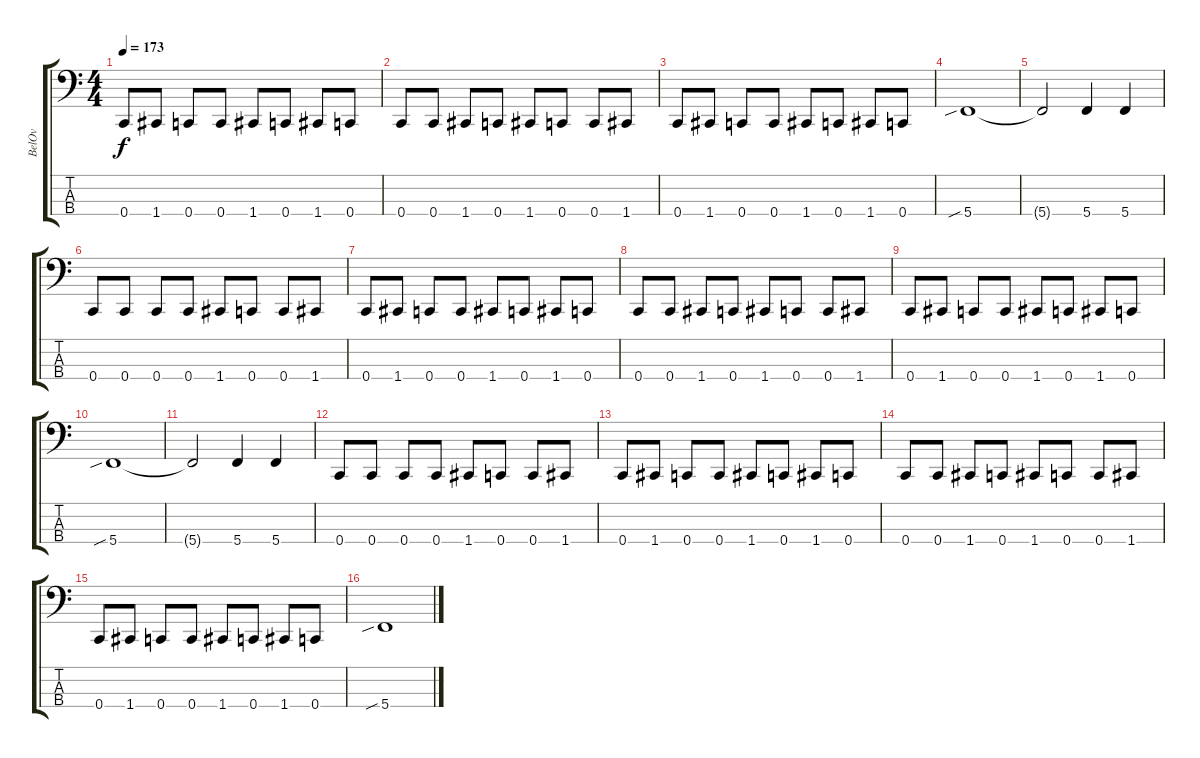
\track ("BelOv" "BelOv") {instrument electricbasspick}
\staff {score tabs}
\tuning (F2 C2 G1 C1) {hide}
\ts (4 4)
\tempo 173
\clef f4
\ks c
0.4.8{dy f} 1.4.8 0.4.8 0.4.8 1.4.8 0.4.8 1.4.8 0.4.8 |
0.4.8 0.4.8 1.4.8 0.4.8 1.4.8 0.4.8 0.4.8 1.4.8 |
0.4.8 1.4.8 0.4.8 0.4.8 1.4.8 0.4.8 1.4.8 0.4.8 |
5.4{sib}.1 |
5.4{t}.2 5.4.4 5.4.4 |
0.4.8 0.4.8 0.4.8 0.4.8 1.4.8 0.4.8 0.4.8 1.4.8 |
0.4.8 1.4.8 0.4.8 0.4.8 1.4.8 0.4.8 1.4.8 0.4.8 |
0.4.8 0.4.8 1.4.8 0.4.8 1.4.8 0.4.8 0.4.8 1.4.8 |
0.4.8 1.4.8 0.4.8 0.4.8 1.4.8 0.4.8 1.4.8 0.4.8 |
5.4{sib}.1 |
5.4{t}.2 5.4.4 5.4.4 |
0.4.8 0.4.8 0.4.8 0.4.8 1.4.8 0.4.8 0.4.8 1.4.8 |
0.4.8 1.4.8 0.4.8 0.4.8 1.4.8 0.4.8 1.4.8 0.4.8 |
0.4.8 0.4.8 1.4.8 0.4.8 1.4.8 0.4.8 0.4.8 1.4.8 |
0.4.8 1.4.8 0.4.8 0.4.8 1.4.8 0.4.8 1.4.8 0.4.8 |
5.4{sib}.1
